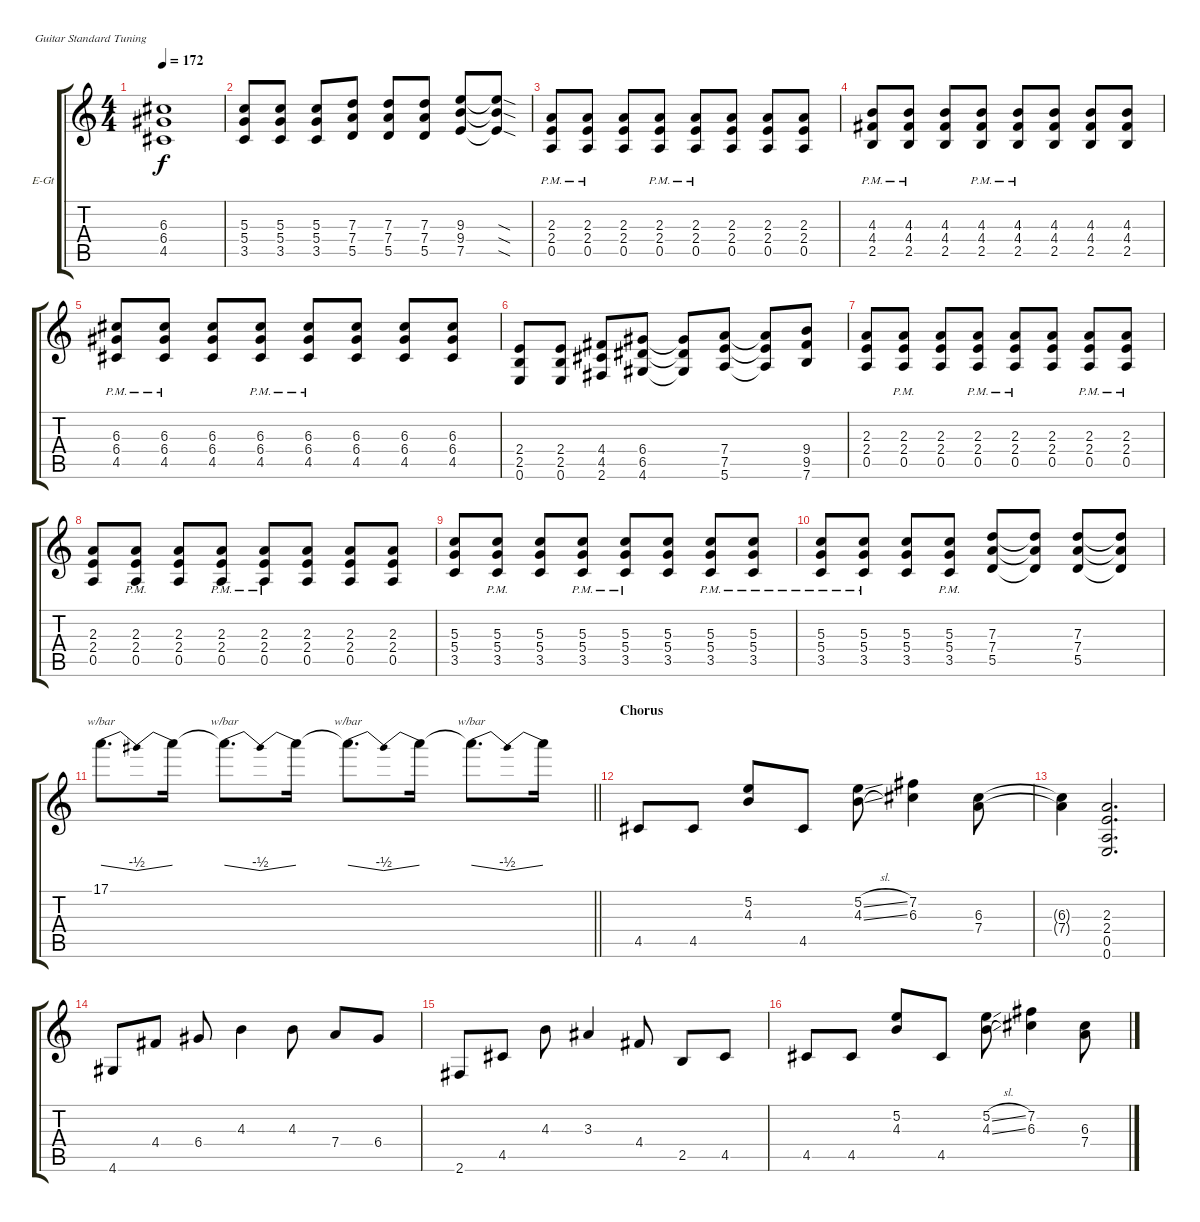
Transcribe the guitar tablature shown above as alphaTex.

\bracketExtendMode groupsimilarinstruments
\firstSystemTrackNameOrientation horizontal
\otherSystemsTrackNameOrientation horizontal
\track ("Guitar 1" "E-Gt") {instrument distortionguitar}
\staff {score tabs}
\tuning (E4 B3 G3 D3 A2 E2)
\ts (4 4)
\tempo 172
\clef g2
\ks c
(6.3 6.4 4.5).1{dy f} |
(5.3 5.4 3.5).8 (5.3 5.4 3.5).8 (5.3 5.4 3.5).8 (7.3 7.4 5.5).8 (7.3 7.4 5.5).8 (7.3 7.4 5.5).8 (9.3 9.4 7.5).8 (9.3{sod t} 9.4{sod t} 7.5{sod t}).8 |
(2.3{pm} 2.4{pm} 0.5{pm}).8 (2.3{pm} 2.4{pm} 0.5{pm}).8 (2.3 2.4 0.5).8 (2.3{pm} 2.4{pm} 0.5{pm}).8 (2.3{pm} 2.4{pm} 0.5{pm}).8 (2.3 2.4 0.5).8 (2.3 2.4 0.5).8 (2.3 2.4 0.5).8 |
(4.3{pm} 4.4{pm} 2.5{pm}).8 (4.3{pm} 4.4{pm} 2.5{pm}).8 (4.3 4.4 2.5).8 (4.3{pm} 4.4{pm} 2.5{pm}).8 (4.3{pm} 4.4{pm} 2.5{pm}).8 (4.3 4.4 2.5).8 (4.3 4.4 2.5).8 (4.3 4.4 2.5).8 |
(6.3{pm} 6.4{pm} 4.5{pm}).8 (6.3{pm} 6.4{pm} 4.5{pm}).8 (6.3 6.4 4.5).8 (6.3{pm} 6.4{pm} 4.5{pm}).8 (6.3{pm} 6.4{pm} 4.5{pm}).8 (6.3 6.4 4.5).8 (6.3 6.4 4.5).8 (6.3 6.4 4.5).8 |
(2.4 2.5 0.6).8 (2.4 2.5 0.6).8 (4.4 4.5 2.6).8 (6.4 6.5 4.6).8 (6.4{t} 6.5{t} 4.6{t}).8 (7.4 7.5 5.6).8 (7.4{t} 7.5{t} 5.6{t}).8 (9.4 9.5 7.6).8 |
(2.3 2.4 0.5).8 (2.3{pm} 2.4{pm} 0.5{pm}).8 (2.3 2.4 0.5).8 (2.3{pm} 2.4{pm} 0.5{pm}).8 (2.3{pm} 2.4{pm} 0.5{pm}).8 (2.3 2.4 0.5).8 (2.3{pm} 2.4{pm} 0.5{pm}).8 (2.3{pm} 2.4{pm} 0.5{pm}).8 |
(2.3 2.4 0.5).8 (2.3{pm} 2.4{pm} 0.5{pm}).8 (2.3 2.4 0.5).8 (2.3{pm} 2.4{pm} 0.5{pm}).8 (2.3{pm} 2.4{pm} 0.5{pm}).8 (2.3 2.4 0.5).8 (2.3 2.4 0.5).8 (2.3 2.4 0.5).8 |
(5.3 5.4 3.5).8 (5.3{pm} 5.4{pm} 3.5{pm}).8 (5.3 5.4 3.5).8 (5.3{pm} 5.4{pm} 3.5{pm}).8 (5.3{pm} 5.4{pm} 3.5{pm}).8 (5.3 5.4 3.5).8 (5.3{pm} 5.4{pm} 3.5{pm}).8 (5.3{pm} 5.4{pm} 3.5{pm}).8 |
(5.3{pm} 5.4{pm} 3.5{pm}).8 (5.3{pm} 5.4{pm} 3.5{pm}).8 (5.3 5.4 3.5).8 (5.3{pm} 5.4{pm} 3.5{pm}).8 (7.3 7.4 5.5).8 (7.3{t} 7.4{t} 5.5{t}).8 (7.3 7.4 5.5).8 (7.3{t} 7.4{t} 5.5{t}).8 |
\barLineRight lightlight
17.1.8{d tbe (dip default 0 0 15 -2 30 0)} 17.1{t}.16 17.1{t}.8{d tbe (dip default 0 0 15 -2 30 0)} 17.1{t}.16 17.1{t}.8{d tbe (dip default 0 0 15 -2 30 0)} 17.1{t}.16 17.1{t}.8{d tbe (dip default 0 0 15 -2 30 0)} 17.1{t}.16 |
\section ("" "Chorus")
4.5.8 4.5.8 (5.2 4.3).8 4.5.8 (5.2{sl} 4.3{sl}).8 (7.2 6.3).4 (6.3 7.4).8 |
(6.3{t} 7.4{t}).4 (2.3 2.4 0.5 0.6).2{d} |
4.6.8 4.4.8 6.4.8 4.3.4 4.3.8 7.4.8 6.4.8 |
2.6.8 4.5.8 4.3.8 3.3.4 4.4.8 2.5.8 4.5.8 |
4.5.8 4.5.8 (5.2 4.3).8 4.5.8 (5.2{sl} 4.3{sl}).8 (7.2 6.3).4 (6.3 7.4).8
